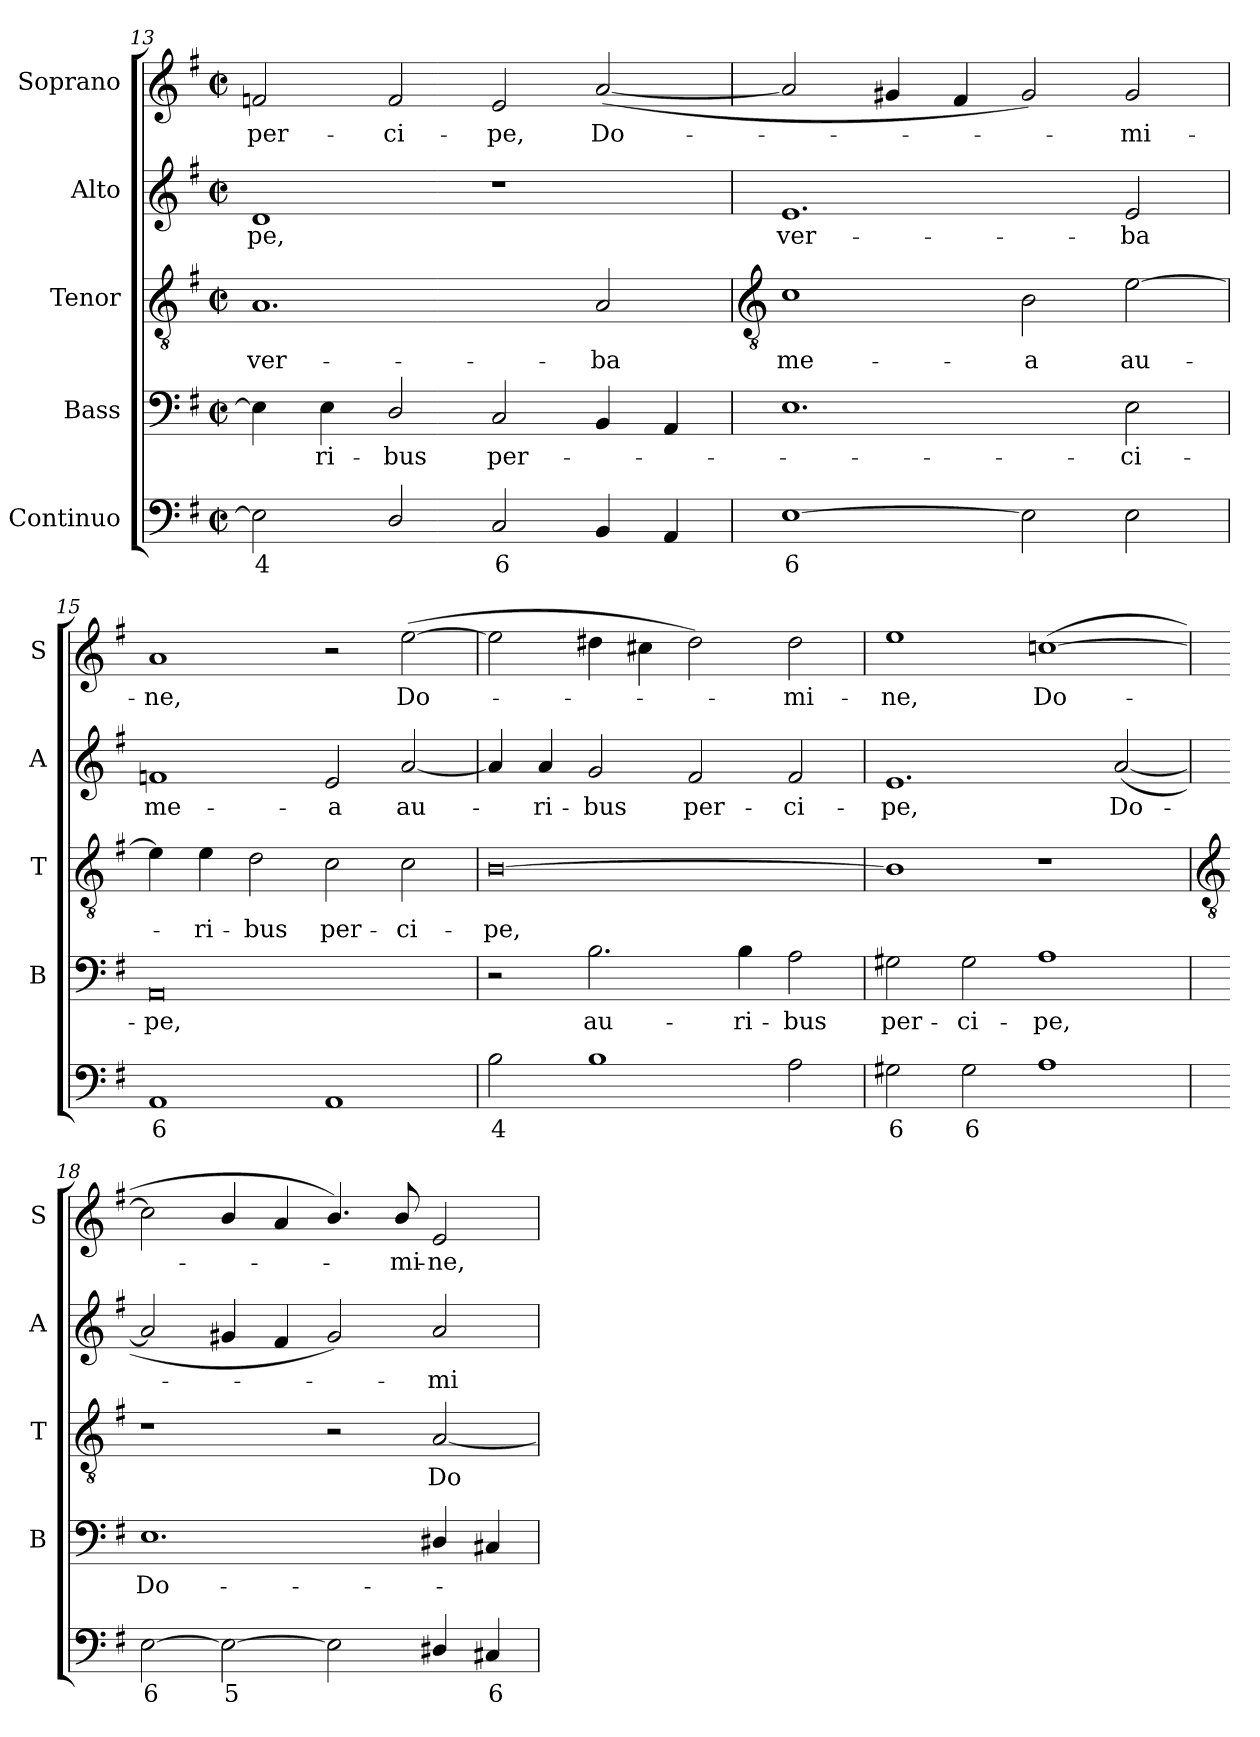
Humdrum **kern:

**kern	**text	**kern	**text	**kern	**text	**kern	**text	**kern	**text
*part5	*part5	*part4	*part4	*part3	*part3	*part2	*part2	*part1	*part1
*staff5	*staff5	*staff4	*staff4	*staff3	*staff3	*staff2	*staff2	*staff1	*staff1
*I"Continuo	*	*I"Bass	*	*I"Tenor	*	*I"Alto	*	*I"Soprano	*
*	*	*I'B	*	*I'T	*	*I'A	*	*I'S	*
*clefF4	*	*clefF4	*	*clefGv2	*	*clefG2	*	*clefG2	*
*k[f#]	*	*k[f#]	*	*k[f#]	*	*k[f#]	*	*k[f#]	*
*G:	*	*G:	*	*G:	*	*G:	*	*G:	*
*M4/2	*	*M4/2	*	*M4/2	*	*M4/2	*	*M4/2	*
*met(c|)	*	*met(c|)	*	*met(c|)	*	*met(c|)	*	*met(c|)	*
=13	=13	=13	=13	=13	=13	=13	=13	=13	=13
!	!LO:LY:b	!	!	!	!LO:LY:b	!	!LO:LY:b	!	!LO:LY:b
2E]	4	4E]	.	1.A	ver-	1d	-pe,	2fn	per-
!	!	!	!LO:LY:b	!	!	!	!	!	!
.	.	4E	ri-	.	.	.	.	.	.
!	!	!	!LO:LY:b	!	!	!	!	!	!LO:LY:b
2D/	.	2D/	-bus	.	.	.	.	2f	-ci-
!	!LO:LY:b	!	!LO:LY:b	!	!	!	!	!	!LO:LY:b
2C	6	2C	per-	.	.	1r	.	2e	-pe,
!	!	!	!	!	!LO:LY:b	!	!	!	!LO:LY:b
4BB	.	4BB	.	2A	-ba	.	.	(<[2a	Do-
4AA	.	4AA	.	.	.	.	.	.	.
!!LO:LB:g=z
=14	=14	=14	=14	=14	=14	=14	=14	=14	=14
*	*	*	*	*clefGv2	*	*	*	*	*
!	!LO:LY:b	!	!	!	!LO:LY:b	!	!LO:LY:b	!	!
[1E	6	1.E	.	1c	me-	1.e	ver-	2a]	.
.	.	.	.	.	.	.	.	4g#X	.
.	.	.	.	.	.	.	.	4f#	.
!	!	!	!	!	!LO:LY:b	!	!	!	!
2E]	.	.	.	2B	-a	.	.	2g#)	.
!	!	!	!LO:LY:b	!	!LO:LY:b	!	!LO:LY:b	!	!LO:LY:b
2E	.	2E	ci-	[2e	au-	2e	-ba	2g#	mi-
=15	=15	=15	=15	=15	=15	=15	=15	=15	=15
!	!LO:LY:b	!	!LO:LY:b	!	!	!	!LO:LY:b	!	!LO:LY:b
1AA	6	0AA	-pe,	4e]	.	1fn	me-	1a	-ne,
!	!	!	!	!	!LO:LY:b	!	!	!	!
.	.	.	.	4e	ri-	.	.	.	.
!	!	!	!	!	!LO:LY:b	!	!	!	!
.	.	.	.	2d	-bus	.	.	.	.
!	!	!	!	!	!LO:LY:b	!	!LO:LY:b	!	!
1AA	.	.	.	2c	per-	2e	-a	2r	.
!	!	!	!	!	!LO:LY:b	!	!LO:LY:b	!	!LO:LY:b
.	.	.	.	2c	-ci-	[2a	au-	(>[2ee	Do-
=16	=16	=16	=16	=16	=16	=16	=16	=16	=16
!	!LO:LY:b	!	!	!	!LO:LY:b	!	!	!	!
2B	4	2r	.	[0B	-pe,	4a]	.	2ee]	.
!	!	!	!	!	!	!	!LO:LY:b	!	!
.	.	.	.	.	.	4a	ri-	.	.
!	!	!	!LO:LY:b	!	!	!	!LO:LY:b	!	!
1B	.	2.B	au-	.	.	2g	-bus	4dd#X	.
.	.	.	.	.	.	.	.	4cc#X	.
!	!	!	!	!	!	!	!LO:LY:b	!	!
.	.	.	.	.	.	2f#	per-	2dd#)	.
!	!	!	!LO:LY:b	!	!	!	!	!	!
.	.	4B	-ri-	.	.	.	.	.	.
!	!	!	!LO:LY:b	!	!	!	!LO:LY:b	!	!LO:LY:b
2A	.	2A	-bus	.	.	2f#	-ci-	2dd#	mi-
=17	=17	=17	=17	=17	=17	=17	=17	=17	=17
!	!LO:LY:b	!	!LO:LY:b	!	!	!	!LO:LY:b	!	!LO:LY:b
2G#X	6	2G#X	per-	1B]	.	1.e	-pe,	1ee	-ne,
!	!LO:LY:b	!	!LO:LY:b	!	!	!	!	!	!
2G#	6	2G#	-ci-	.	.	.	.	.	.
!	!	!	!LO:LY:b	!	!	!	!	!	!LO:LY:b
1A	.	1A	-pe,	1r	.	.	.	(<[1ccn	Do-
!	!	!	!	!	!	!	!LO:LY:b	!	!
.	.	.	.	.	.	(<[2a	Do-	.	.
!!LO:LB:g=z
=18	=18	=18	=18	=18	=18	=18	=18	=18	=18
*	*	*	*	*clefGv2	*	*	*	*	*
!	!LO:LY:b	!	!LO:LY:b	!	!	!	!	!	!
[2E	6	1.E	Do-	1r	.	2a]	.	2cc]	.
!	!LO:LY:b	!	!	!	!	!	!	!	!
2E_	5	.	.	.	.	4g#X	.	4b/	.
.	.	.	.	.	.	4f#	.	4a	.
2E]	.	.	.	2r	.	2g#)	.	4.b/)	.
!	!	!	!	!	!	!	!	!	!LO:LY:b
.	.	.	.	.	.	.	.	8b/	mi-
!	!	!	!	!	!LO:LY:b	!	!LO:LY:b	!	!LO:LY:b
4D#X/	.	4D#X/	.	[2A	Do-	2a	mi-	2e	-ne,
!	!LO:LY:b	!	!	!	!	!	!	!	!
4C#X	6	4C#X	.	.	.	.	.	.	.
=	=	=	=	=	=	=	=	=	=
*-	*-	*-	*-	*-	*-	*-	*-	*-	*-
